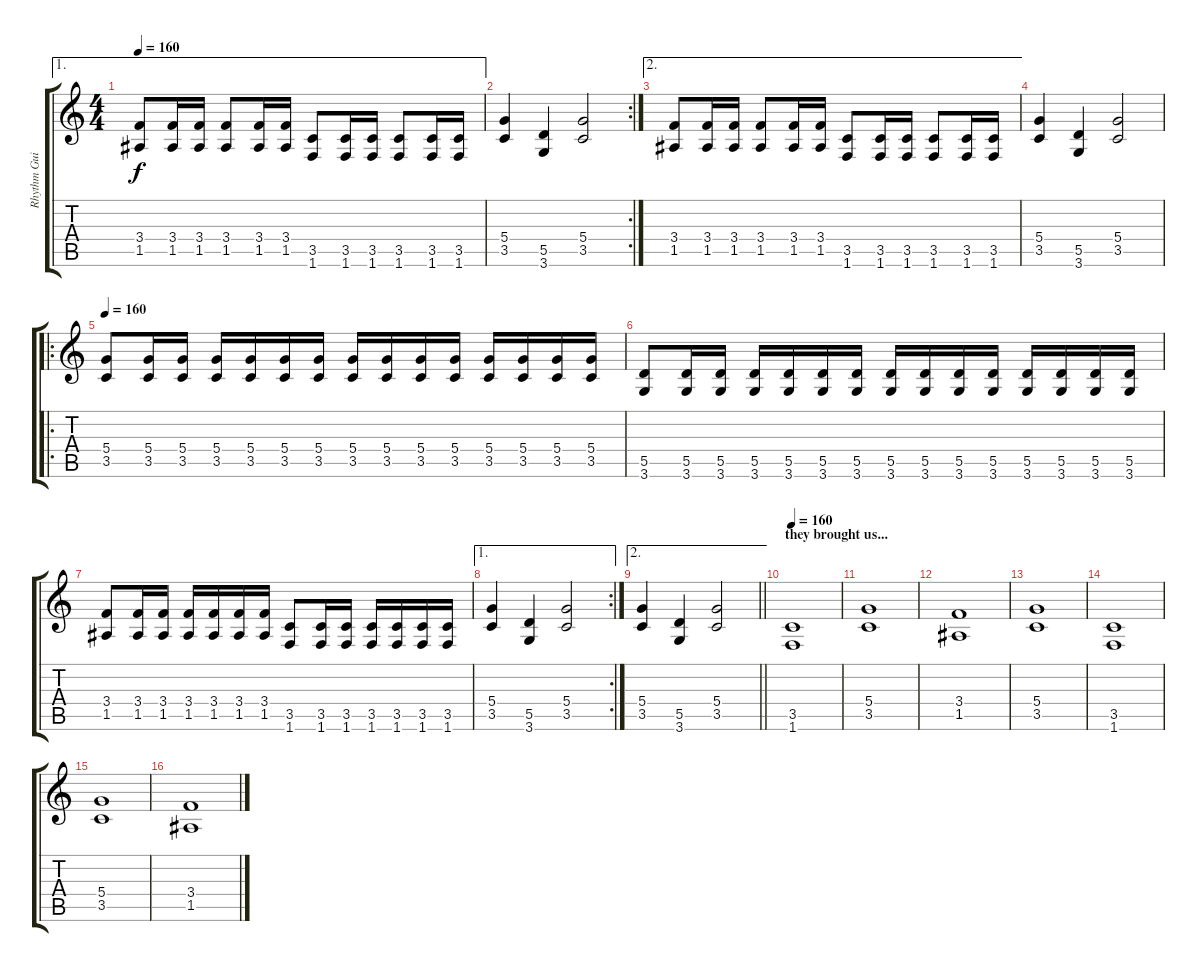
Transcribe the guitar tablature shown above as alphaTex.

\track ("Rhythm Guitar" "Rhythm Gui") {instrument distortionguitar}
\staff {score tabs}
\tuning (E4 B3 G3 D3 A2 E2) {hide}
\ae 1
\ts (4 4)
\tempo 160
\clef g2
\ks c
(3.4 1.5).8{dy f} (3.4 1.5).16 (3.4 1.5).16 (3.4 1.5).8 (3.4 1.5).16 (3.4 1.5).16 (3.5 1.6).8 (3.5 1.6).16 (3.5 1.6).16 (3.5 1.6).8 (3.5 1.6).16 (3.5 1.6).16 |
\rc 2
(5.4 3.5).4 (5.5 3.6).4 (5.4 3.5).2 |
\ae 2
(3.4 1.5).8 (3.4 1.5).16 (3.4 1.5).16 (3.4 1.5).8 (3.4 1.5).16 (3.4 1.5).16 (3.5 1.6).8 (3.5 1.6).16 (3.5 1.6).16 (3.5 1.6).8 (3.5 1.6).16 (3.5 1.6).16 |
(5.4 3.5).4 (5.5 3.6).4 (5.4 3.5).2 |
\ro
\tempo 160
(5.4 3.5).8 (5.4 3.5).16 (5.4 3.5).16 (5.4 3.5).16 (5.4 3.5).16 (5.4 3.5).16 (5.4 3.5).16 (5.4 3.5).16 (5.4 3.5).16 (5.4 3.5).16 (5.4 3.5).16 (5.4 3.5).16 (5.4 3.5).16 (5.4 3.5).16 (5.4 3.5).16 |
(5.5 3.6).8 (5.5 3.6).16 (5.5 3.6).16 (5.5 3.6).16 (5.5 3.6).16 (5.5 3.6).16 (5.5 3.6).16 (5.5 3.6).16 (5.5 3.6).16 (5.5 3.6).16 (5.5 3.6).16 (5.5 3.6).16 (5.5 3.6).16 (5.5 3.6).16 (5.5 3.6).16 |
(3.4 1.5).8 (3.4 1.5).16 (3.4 1.5).16 (3.4 1.5).16 (3.4 1.5).16 (3.4 1.5).16 (3.4 1.5).16 (3.5 1.6).8 (3.5 1.6).16 (3.5 1.6).16 (3.5 1.6).16 (3.5 1.6).16 (3.5 1.6).16 (3.5 1.6).16 |
\ae 1
\rc 2
(5.4 3.5).4 (5.5 3.6).4 (5.4 3.5).2 |
\ae 2
\barLineRight lightlight
(5.4 3.5).4 (5.5 3.6).4 (5.4 3.5).2 |
\section ("" "they brought us...")
\tempo 160
(3.5 1.6).1 |
(5.4 3.5).1 |
(3.4 1.5).1 |
(5.4 3.5).1 |
(3.5 1.6).1 |
(5.4 3.5).1 |
(3.4 1.5).1
